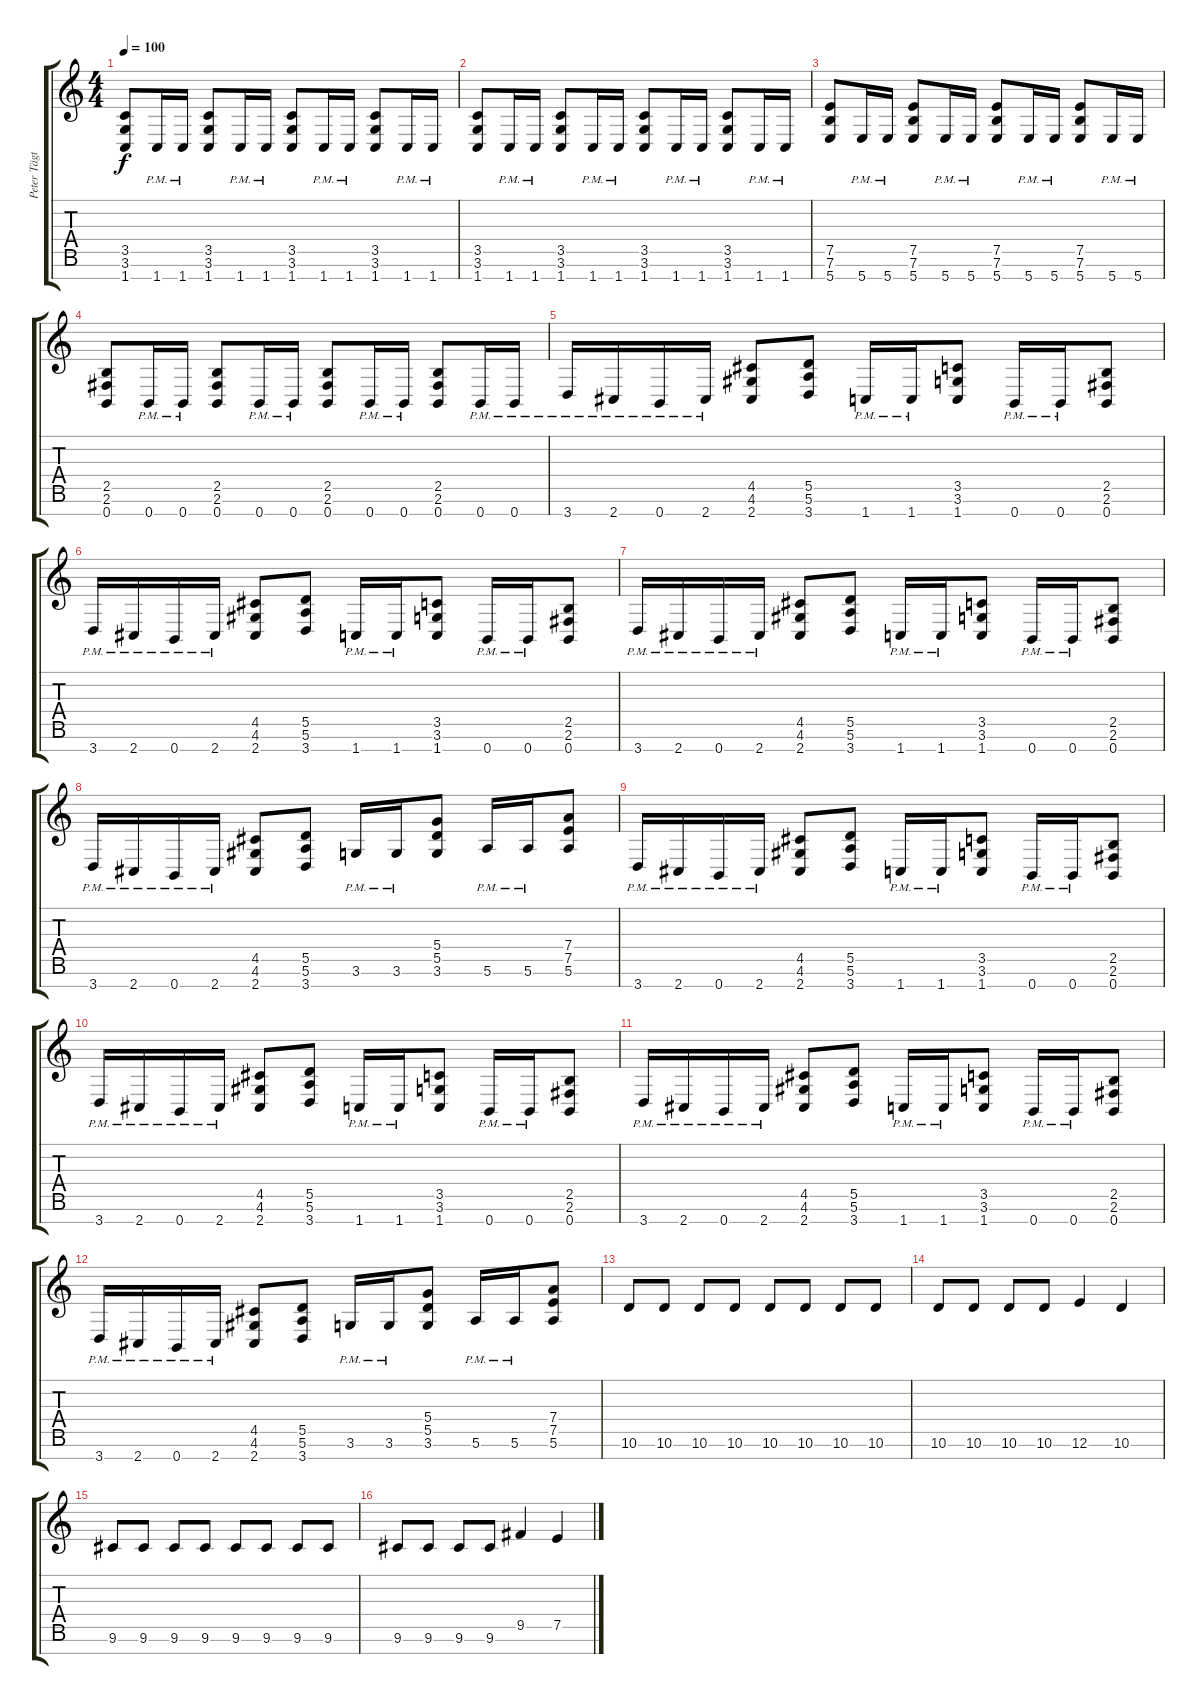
\track ("Peter Tägtgren - Lead" "Peter Tägt") {instrument distortionguitar}
\staff {score tabs}
\tuning (E4 B3 G3 D3 A2 E2 B1) {hide}
\ts (4 4)
\tempo 100
\clef g2
\ks c
(3.5 3.6 1.7).8{dy f} 1.7{pm}.16 1.7{pm}.16 (3.5 3.6 1.7).8 1.7{pm}.16 1.7{pm}.16 (3.5 3.6 1.7).8 1.7{pm}.16 1.7{pm}.16 (3.5 3.6 1.7).8 1.7{pm}.16 1.7{pm}.16 |
(3.5 3.6 1.7).8 1.7{pm}.16 1.7{pm}.16 (3.5 3.6 1.7).8 1.7{pm}.16 1.7{pm}.16 (3.5 3.6 1.7).8 1.7{pm}.16 1.7{pm}.16 (3.5 3.6 1.7).8 1.7{pm}.16 1.7{pm}.16 |
(7.5 7.6 5.7).8 5.7{pm}.16 5.7{pm}.16 (7.5 7.6 5.7).8 5.7{pm}.16 5.7{pm}.16 (7.5 7.6 5.7).8 5.7{pm}.16 5.7{pm}.16 (7.5 7.6 5.7).8 5.7{pm}.16 5.7{pm}.16 |
(2.5 2.6 0.7).8 0.7{pm}.16 0.7{pm}.16 (2.5 2.6 0.7).8 0.7{pm}.16 0.7{pm}.16 (2.5 2.6 0.7).8 0.7{pm}.16 0.7{pm}.16 (2.5 2.6 0.7).8 0.7{pm}.16 0.7{pm}.16 |
3.7{pm}.16 2.7{pm}.16 0.7{pm}.16 2.7{pm}.16 (4.5 4.6 2.7).8 (5.5 5.6 3.7).8 1.7{pm}.16 1.7{pm}.16 (3.5 3.6 1.7).8 0.7{pm}.16 0.7{pm}.16 (2.5 2.6 0.7).8 |
3.7{pm}.16 2.7{pm}.16 0.7{pm}.16 2.7{pm}.16 (4.5 4.6 2.7).8 (5.5 5.6 3.7).8 1.7{pm}.16 1.7{pm}.16 (3.5 3.6 1.7).8 0.7{pm}.16 0.7{pm}.16 (2.5 2.6 0.7).8 |
3.7{pm}.16 2.7{pm}.16 0.7{pm}.16 2.7{pm}.16 (4.5 4.6 2.7).8 (5.5 5.6 3.7).8 1.7{pm}.16 1.7{pm}.16 (3.5 3.6 1.7).8 0.7{pm}.16 0.7{pm}.16 (2.5 2.6 0.7).8 |
3.7{pm}.16 2.7{pm}.16 0.7{pm}.16 2.7{pm}.16 (4.5 4.6 2.7).8 (5.5 5.6 3.7).8 3.6{pm}.16 3.6{pm}.16 (5.4 5.5 3.6).8 5.6{pm}.16 5.6{pm}.16 (7.4 7.5 5.6).8 |
3.7{pm}.16 2.7{pm}.16 0.7{pm}.16 2.7{pm}.16 (4.5 4.6 2.7).8 (5.5 5.6 3.7).8 1.7{pm}.16 1.7{pm}.16 (3.5 3.6 1.7).8 0.7{pm}.16 0.7{pm}.16 (2.5 2.6 0.7).8 |
3.7{pm}.16 2.7{pm}.16 0.7{pm}.16 2.7{pm}.16 (4.5 4.6 2.7).8 (5.5 5.6 3.7).8 1.7{pm}.16 1.7{pm}.16 (3.5 3.6 1.7).8 0.7{pm}.16 0.7{pm}.16 (2.5 2.6 0.7).8 |
3.7{pm}.16 2.7{pm}.16 0.7{pm}.16 2.7{pm}.16 (4.5 4.6 2.7).8 (5.5 5.6 3.7).8 1.7{pm}.16 1.7{pm}.16 (3.5 3.6 1.7).8 0.7{pm}.16 0.7{pm}.16 (2.5 2.6 0.7).8 |
3.7{pm}.16 2.7{pm}.16 0.7{pm}.16 2.7{pm}.16 (4.5 4.6 2.7).8 (5.5 5.6 3.7).8 3.6{pm}.16 3.6{pm}.16 (5.4 5.5 3.6).8 5.6{pm}.16 5.6{pm}.16 (7.4 7.5 5.6).8 |
10.6.8 10.6.8 10.6.8 10.6.8 10.6.8 10.6.8 10.6.8 10.6.8 |
10.6.8 10.6.8 10.6.8 10.6.8 12.6.4 10.6.4 |
9.6.8 9.6.8 9.6.8 9.6.8 9.6.8 9.6.8 9.6.8 9.6.8 |
9.6.8 9.6.8 9.6.8 9.6.8 9.5.4 7.5.4
